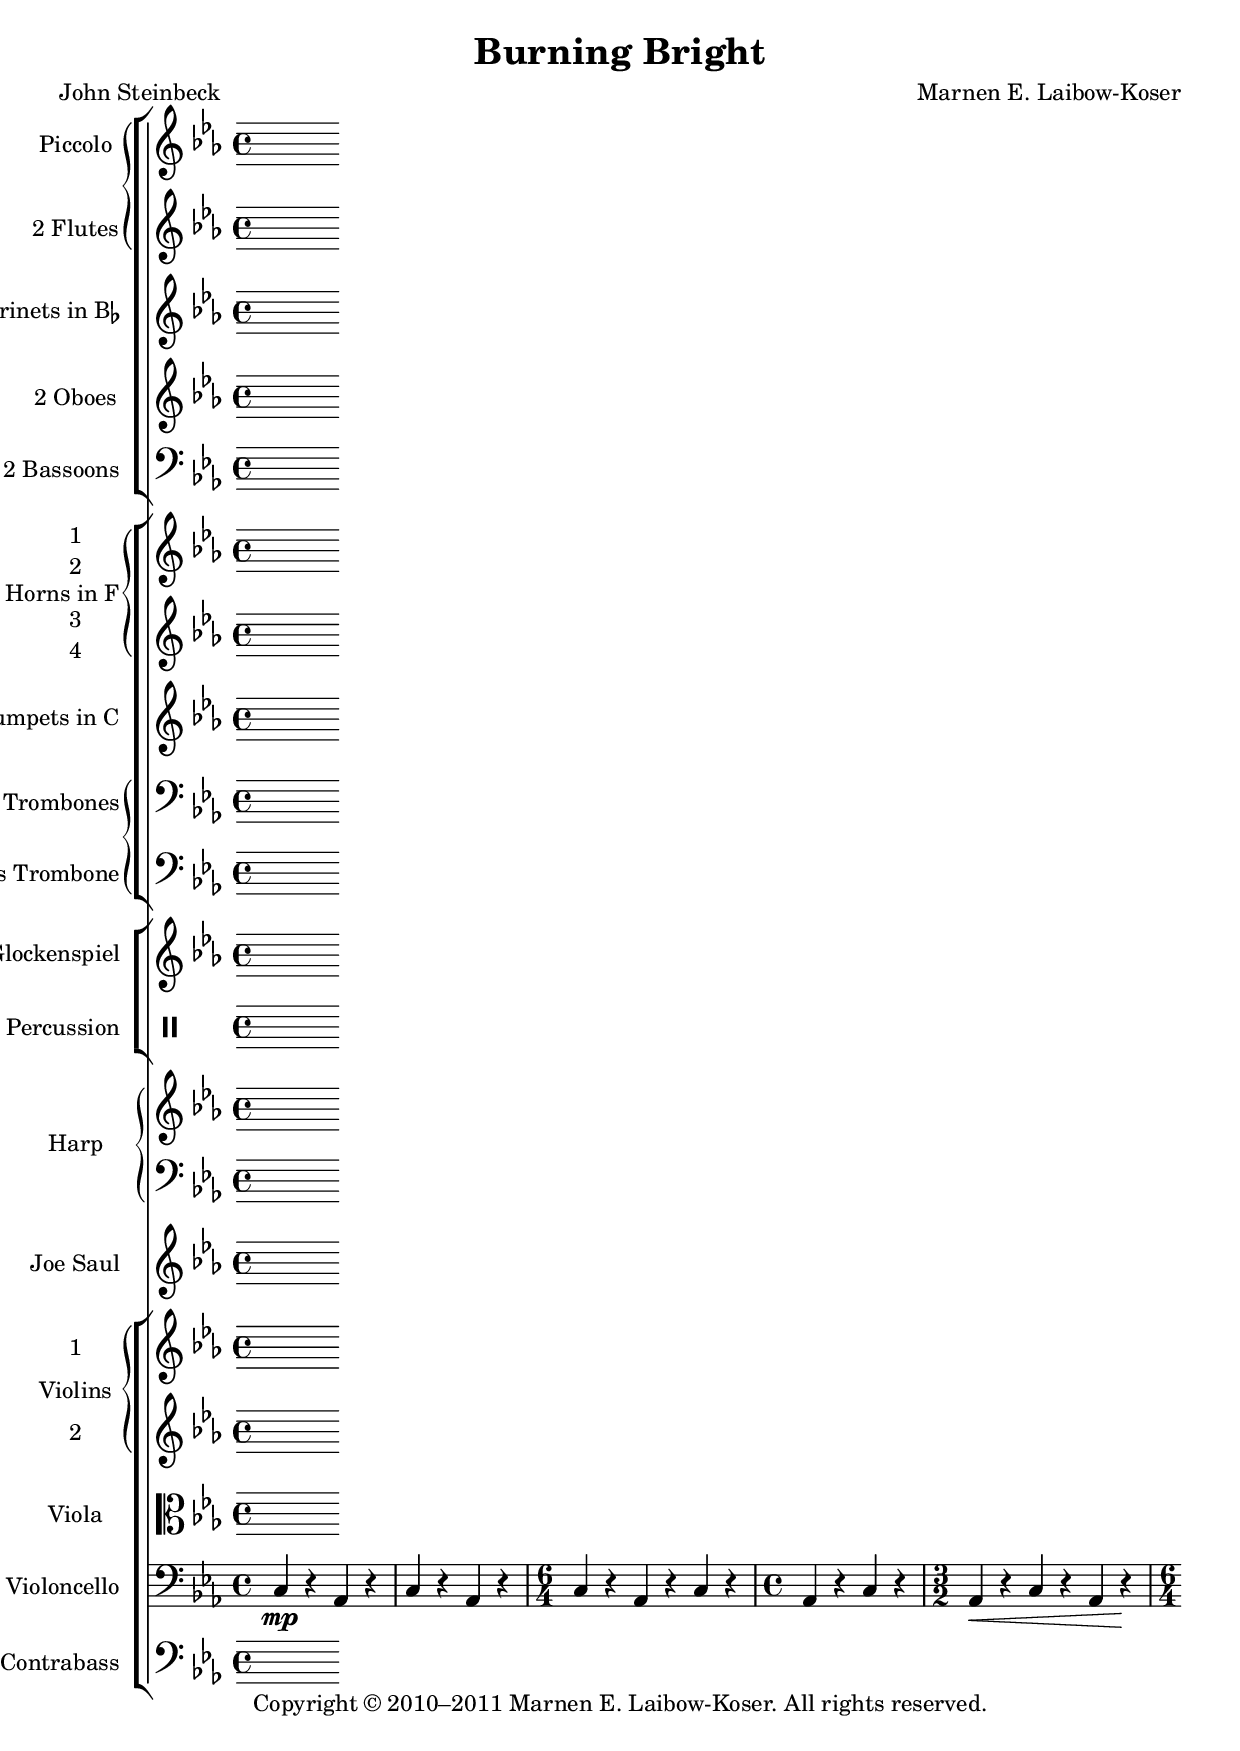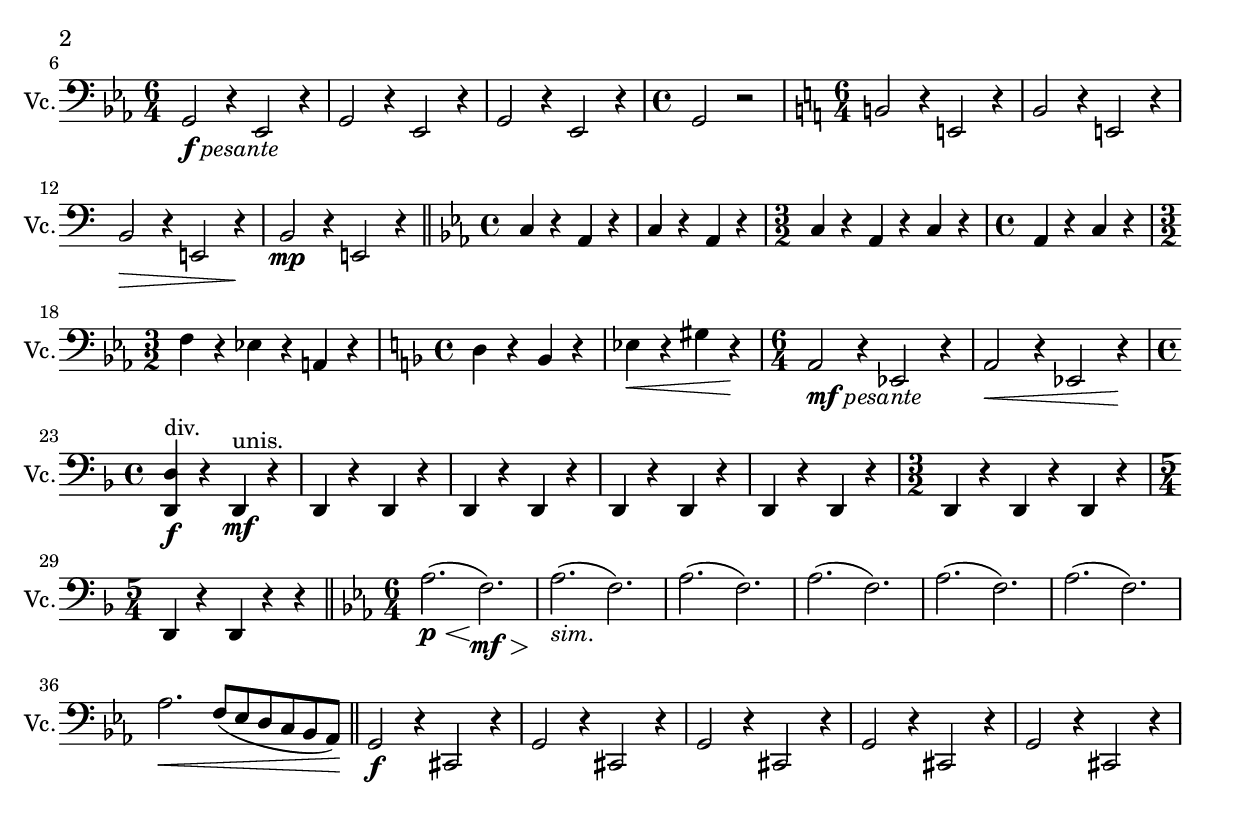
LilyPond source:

% Created on Mon Aug 15 13:29:44 EDT 2011
\version "2.14.2"
#(ly:set-option 'relative-includes #t)

\header {
	title = "Burning Bright" 
 poet = "John Steinbeck" 
 	composer = "Marnen E. Laibow-Koser" 
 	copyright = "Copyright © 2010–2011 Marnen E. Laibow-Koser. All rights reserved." 

}

\include "english.ly"
\version "2.18.0"
\include "english.ly"
\include "../globals.ly"

celloNotes = {
  % Orchestration p. 1
  \clef bass
  \key c \minor
  \relative c {
    \time 4/4
    c4\mp r af r |
    c r af r |
    \time 6/4
    c r af r c r |
    \time 4/4
    af r c r |
    % p. 2
    \time 3/2
    af\< r c r af r\! |
    \time 6/4
    g=,2_\markup { \dynamic f \italic pesante } r4 ef2 r4 |
    \repeat unfold 2 { g2 r4 ef2 r4 } |
    % p. 3
    \time 4/4
    g2 r |
    \key a \minor
    \time 6/4
    b!=,2 r4 e,!2 r4 |
    % p. 4
    b'2 r4 e,!2 r4 |
    b'2\> r4 e,!2 r4\! |
    b'2\mp r4 e,!2 r4 \bar "||"
    \key c \minor
    \time 4/4
    c'=4 r af r |
    % p. 5
    c r af r |
    \time 3/2
    c r af r c r |
    \time 4/4
    af r c r |
    \time 3/2
    f= r ef! r a, r |
    % p. 6
    \key d \minor
    \time 4/4
    d= r bf r |
    ef\< r gs= r\! |
    \time 6/4
    a,=,2_\markup { \dynamic mf \italic pesante } r4 ef2 r4 |
    a2\< r4 ef2 r4\! |
    % p. 7
    \time 4/4
    <d d'>\f^\div r d=,\mf^\unis r |
    << 
      { \repeat unfold 13 { d4 r } }
      { s1*4 | \time 3/2 s1. | \time 5/4 s1 }
    >>
    % p. 8
    r4 \bar "||"
  }
  \key ef \major
  \time 6/4
  <<
    { \repeat unfold 6 { af2.( f) | } }
    { s2\p\< s8 s\! s2\mf\> s8 s\! | s_\sim }
  >>
  % p. 10
  \relative a {
    af2.\< f8( ef d c bf af)\! \bar "||"
    << 
      { \repeat unfold 5 { g=,2 r4 cs,2 r4 | } }
      { s4\f }
    >>
  }
}

\addQuote "cello" { \celloNotes }


verse= \lyricmode {

}
 

staffPiccolo = \new Staff {
	\time 4/4
	\set Staff.instrumentName = "Piccolo"
	\set Staff.shortInstrumentName = "Picc."
	\set Staff.midiInstrument = "piccolo"
	\transposition c'
	\key c \minor
	\clef treble
	\relative c' { 	
 % Type notes here 

	\bar "|."
	}

}
staffFlutes = \new Staff {
	\set Staff.instrumentName = "2 Flutes"
	\set Staff.shortInstrumentName = "Fls."
	\set Staff.midiInstrument = "flute"
	\key c \minor
	\clef treble
	\relative c' { 	
 % Type notes here 

	\bar "|."
	}

}
staffClarinets = \new Staff {
	\set Staff.instrumentName = \markup { \concat { "2 Clarinets in B" \smaller \flat } }
	\set Staff.shortInstrumentName = \markup { \concat { "Cls. (B" \smaller \flat \larger ")" } }
	\set Staff.midiInstrument = "clarinet"
	\transposition bf,
	\key c \minor
	\clef treble
	\relative c' { 	
 % Type notes here 

	\bar "|."
	}

}
staffOboes = \new Staff {
	\set Staff.instrumentName = "2 Oboes"
	\set Staff.shortInstrumentName = "Obs."
	\set Staff.midiInstrument = "oboe"
	\key c \minor
	\clef treble
	\relative c' { 	
 % Type notes here 

	\bar "|."
	}

}
staffBassoons = \new Staff {
	\set Staff.instrumentName = "2 Bassoons"
	\set Staff.shortInstrumentName = "Bns."
	\set Staff.midiInstrument = "bassoon"
	\key c \minor
	\clef bass
	\relative c' { 	
 % Type notes here 

	\bar "|."
	}

}
staffHornsInII = \new Staff {
	\set Staff.instrumentName = \markup { \column { 1 2 } }
	\set Staff.shortInstrumentName = \markup { \column { 1 2 } }
	\set Staff.midiInstrument = "french horn"
	\transposition f,
	\key c \minor
	\clef treble
	\relative c' { 	
 % Type notes here 

	\bar "|."
	}

}
staffHornsIIInIV = \new Staff {
	\set Staff.instrumentName = \markup { \column { 3 4 } }
	\set Staff.shortInstrumentName = \markup { \column { 3 4 } }
	\set Staff.midiInstrument = "french horn"
	\transposition f,
	\key c \minor
	\clef treble
	\relative c' { 	
 % Type notes here 

	\bar "|."
	}

}
staffTrumpets = \new Staff {
	\set Staff.instrumentName = "3 Trumpets in C"
	\set Staff.shortInstrumentName = "Tpts. (C)"
	\set Staff.midiInstrument = "trumpet"
	\key c \minor
	\clef treble
	\relative c' { 	
 % Type notes here 

	\bar "|."
	}

}
staffTenorTrombones = \new Staff {
	\set Staff.instrumentName = "2 Tenor Trombones"
	\set Staff.shortInstrumentName = "T.Tbns."
	\set Staff.midiInstrument = "trombone"
	\key c \minor
	\clef bass
	\relative c' { 	
 % Type notes here 

	\bar "|."
	}

}
staffBassTrombone = \new Staff {
	\set Staff.instrumentName = "Bass Trombone"
	\set Staff.shortInstrumentName = "B.Tbn."
	\set Staff.midiInstrument = "trombone"
	\key c \minor
	\clef bass
	\relative c' { 	
 % Type notes here 

	\bar "|."
	}

}
staffGlockenspiel = \new Staff {
	\set Staff.instrumentName = "Glockenspiel"
	\set Staff.shortInstrumentName = "Glock."
	\set Staff.midiInstrument = "glockenspiel"
	\transposition c''
	\key c \minor
	\clef treble
	\relative c' { 	
 % Type notes here 

	\bar "|."
	}

}
staffPercussion = \new DrumStaff {
  \set DrumStaff.instrumentName = "Percussion"
  \set DrumStaff.shortInstrumentName = "Perc."
}
staffHarp = \new PianoStaff {
	\set PianoStaff.midiInstrument = #"harp"
	\set PianoStaff.instrumentName = #"Harp"
	\set PianoStaff.shortInstrumentName = "Hp."
				<<
		\context Staff = "RH" {  % Right hand 
			\clef treble
			\key c \minor
			\relative c' {
			}
		}
		\context Staff = "LH" {  % Left hand 			
			\clef bass
			\key c \minor
			\relative c {
			}
		}
	>>
}

staffVoice = \new Staff {
	\set Staff.instrumentName = "Joe Saul"
	\set Staff.shortInstrumentName = "J.S."
	\set Staff.midiInstrument = "bassoon"
	\key c \minor
	\clef treble
	\relative c' { 	
		\context Voice = "melodyVoi" {
			\dynamicUp		
 % Type notes here 
		}

	\bar "|."
	}

}
staffViolinI = \new Staff {
	\set Staff.instrumentName = "1"
	\set Staff.shortInstrumentName = "1"
	\set Staff.midiInstrument = "violin"
	\key c \minor
	\clef treble
	\relative c' { 	
 % Type notes here 

	\bar "|."
	}

}
staffViolinII = \new Staff {
	\set Staff.instrumentName = "2"
	\set Staff.shortInstrumentName = "2"
	\set Staff.midiInstrument = "violin"
	\key c \minor
	\clef treble
	\relative c' { 	
 % Type notes here 

	\bar "|."
	}

}
staffViola = \new Staff {
	\set Staff.instrumentName = "Viola"
	\set Staff.shortInstrumentName = "Va."
	\set Staff.midiInstrument = "viola"
	\key c \minor
	\clef alto
	\relative c' { 	
 % Type notes here 

	\bar "|."
	}

}
staffCello = \new Staff {
	\set Staff.instrumentName = "Violoncello"
	\set Staff.shortInstrumentName = "Vc."
	\set Staff.midiInstrument = "cello"
	\celloNotes
}
staffContrabass = \new Staff {
	\set Staff.instrumentName = "Contrabass"
	\set Staff.shortInstrumentName = "Cb."
	\set Staff.midiInstrument = "contrabass"
	\transposition c'
	\key c \minor
	\clef bass
	\relative c' { 	
 % Type notes here 

	\bar "|."
	}

}


\score {
	<<
	  \new StaffGroup << 
	    \new GrandStaff <<
        \staffPiccolo
        \staffFlutes
      >>
      \staffClarinets
      \staffOboes
      \staffBassoons
    >>
    \new StaffGroup <<
		  \new PianoStaff {
		    \set PianoStaff.instrumentName = "Horns in F"
		    \set PianoStaff.shortInstrumentName = "Hns. (F)"
		    <<
          \staffHornsInII
          \staffHornsIIInIV
        >>
      }
      \staffTrumpets
      \new GrandStaff <<
        \staffTenorTrombones
        \staffBassTrombone
      >>
    >>
    \new StaffGroup <<
      \staffGlockenspiel
      \staffPercussion
    >>
		\staffHarp
		\staffVoice
		\context Lyrics = "lmelodyVoi" \lyricmode { \lyricsto "melodyVoi" \verse }
		
		\new StaffGroup <<
		  \new PianoStaff {
		    \set PianoStaff.instrumentName = "Violins"
		    \set PianoStaff.shortInstrumentName = "Vns."
		    <<
          \staffViolinI
          \staffViolinII
        >>
      }
      \staffViola
      \staffCello
      \staffContrabass
    >>
	>>
	
	\midi {
	}

  \layout {
  }
}

\paper {
}


